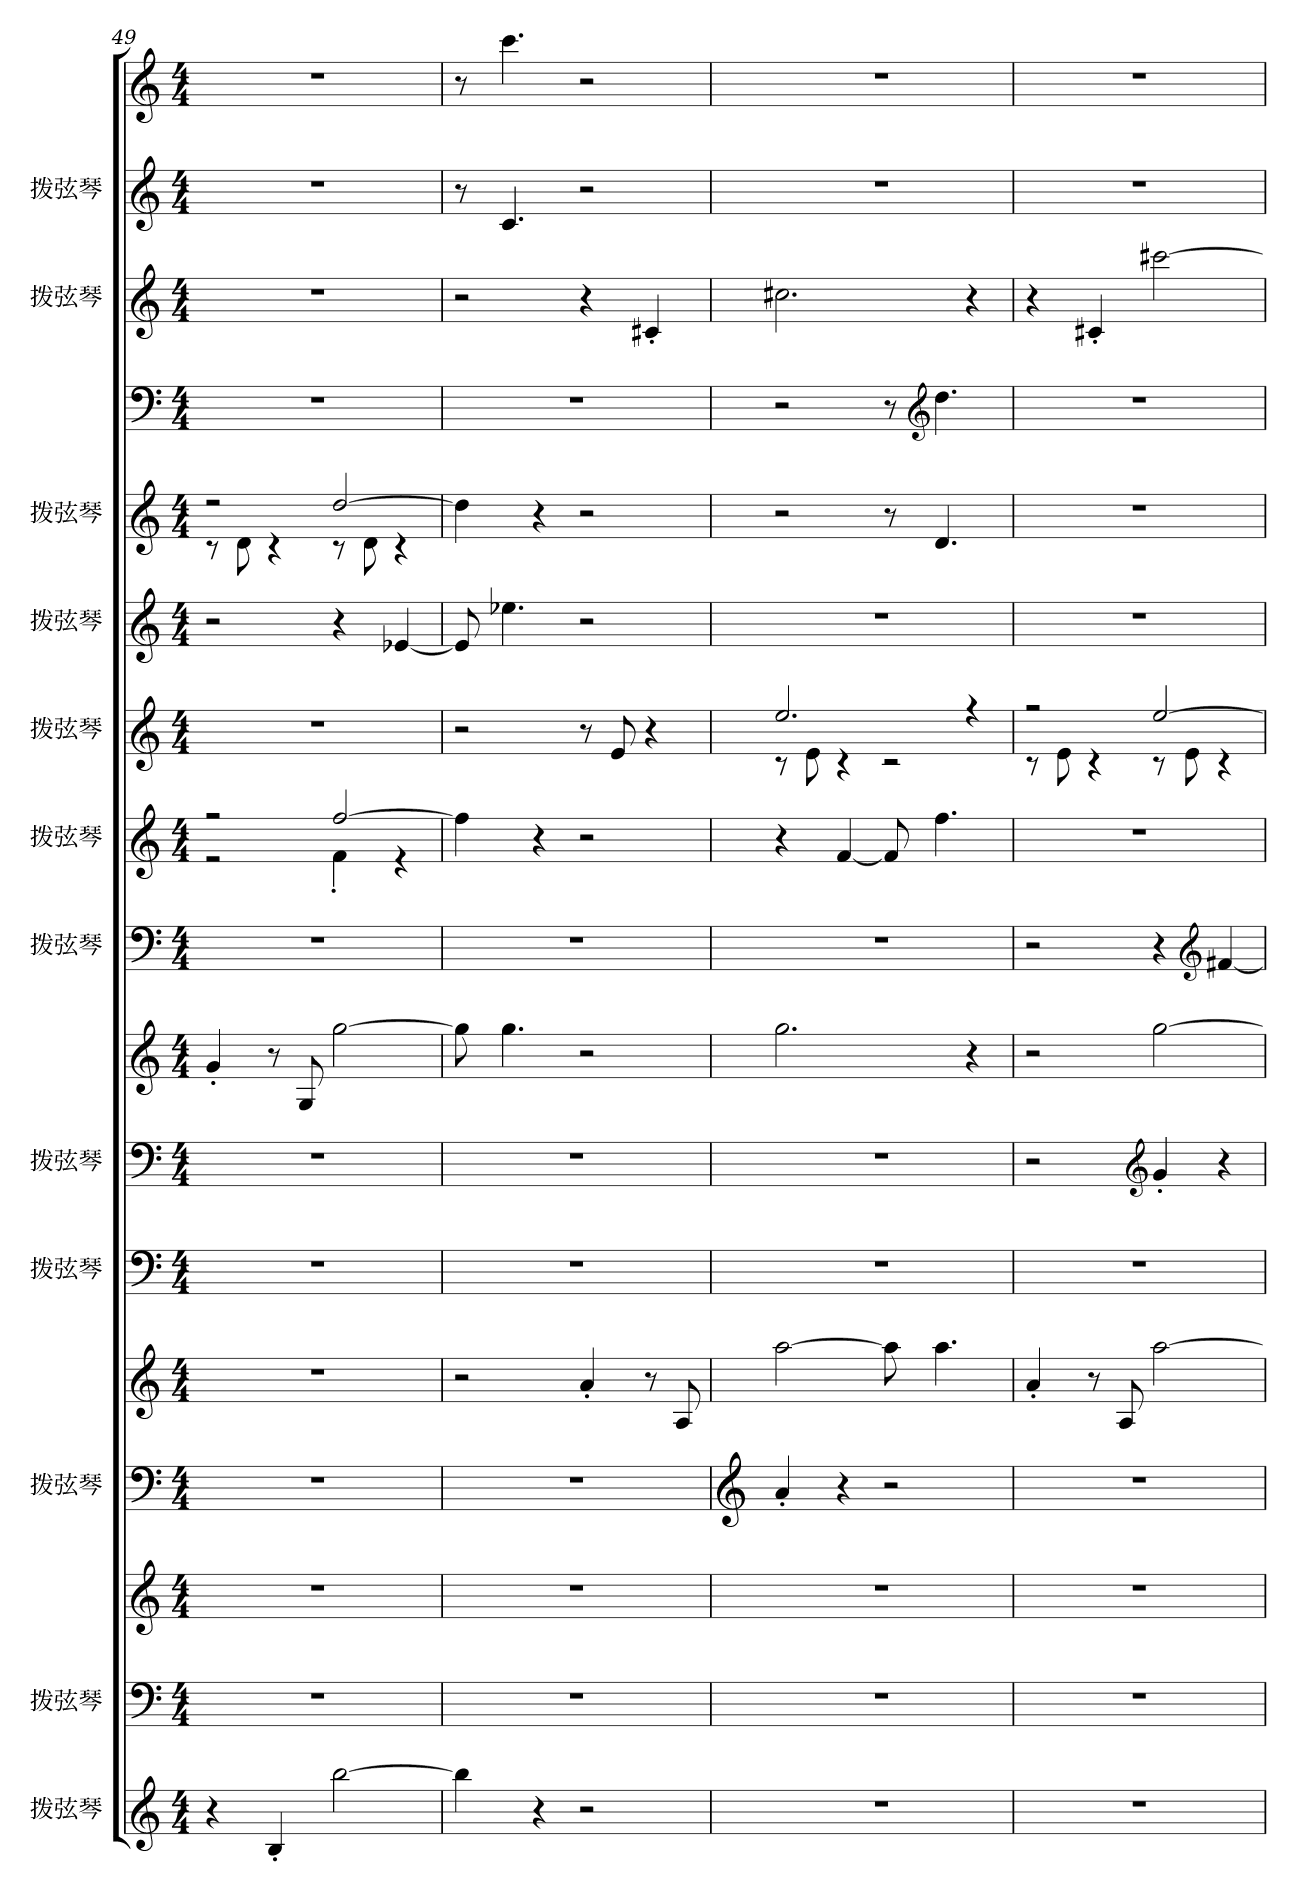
**kern	**kern	**kern	**kern	**kern	**kern	**kern	**kern	**kern	**kern	**kern	**kern	**kern	**kern	**kern	**kern	**kern
*part12	*part11	*part11	*part10	*part10	*part9	*part8	*part8	*part7	*part6	*part5	*part4	*part3	*part3	*part2	*part1	*part1
*staff17	*staff16	*staff15	*staff14	*staff13	*staff12	*staff11	*staff10	*staff9	*staff8	*staff7	*staff6	*staff5	*staff4	*staff3	*staff2	*staff1
*I"拨弦琴	*I"拨弦琴	*	*I"拨弦琴	*	*I"拨弦琴	*I"拨弦琴	*	*I"拨弦琴	*I"拨弦琴	*I"拨弦琴	*I"拨弦琴	*I"拨弦琴	*	*I"拨弦琴	*I"拨弦琴	*
*clefG2	*clefF4	*clefG2	*clefF4	*clefG2	*clefF4	*clefF4	*clefG2	*clefF4	*clefG2	*clefG2	*clefG2	*clefG2	*clefF4	*clefG2	*clefG2	*clefG2
*k[]	*k[]	*k[]	*k[]	*k[]	*k[]	*k[]	*k[]	*k[]	*k[]	*k[]	*k[]	*k[]	*k[]	*k[]	*k[]	*k[]
*M4/4	*M4/4	*M4/4	*M4/4	*M4/4	*M4/4	*M4/4	*M4/4	*M4/4	*M4/4	*M4/4	*M4/4	*M4/4	*M4/4	*M4/4	*M4/4	*M4/4
=49	=49	=49	=49	=49	=49	=49	=49	=49	=49	=49	=49	=49	=49	=49	=49	=49
*	*	*	*	*	*	*	*	*	*^	*	*	*^	*	*	*	*
4r	1r	1r	1r	1r	1r	1r	4g'/	1r	2r	2r	1r	2r	2r	8r	1r	1r	1r	1r
.	.	.	.	.	.	.	.	.	.	.	.	.	.	8d\	.	.	.	.
4B'/	.	.	.	.	.	.	8r	.	.	.	.	.	.	4r	.	.	.	.
.	.	.	.	.	.	.	8G/	.	.	.	.	.	.	.	.	.	.	.
[2bb\	.	.	.	.	.	.	[2gg\	.	[2ff/	4f'\	.	4r	[2dd/	8r	.	.	.	.
.	.	.	.	.	.	.	.	.	.	.	.	.	.	8d\	.	.	.	.
.	.	.	.	.	.	.	.	.	.	4r	.	[4e-X/	.	4r	.	.	.	.
*	*	*	*	*	*	*	*	*	*v	*v	*	*	*v	*v	*	*	*	*
=50	=50	=50	=50	=50	=50	=50	=50	=50	=50	=50	=50	=50	=50	=50	=50	=50
4bb\]	1r	1r	1r	2r	1r	1r	8gg\]	1r	4ff\]	2r	8e-/]	4dd\]	1r	2r	8r	8r
.	.	.	.	.	.	.	4.gg\	.	.	.	4.ee-X\	.	.	.	4.c/	4.ccc\
4r	.	.	.	.	.	.	.	.	4r	.	.	4r	.	.	.	.
2r	.	.	.	4a'/	.	.	2r	.	2r	8r	2r	2r	.	4r	2r	2r
.	.	.	.	.	.	.	.	.	.	8e/	.	.	.	.	.	.
.	.	.	.	8r	.	.	.	.	.	4r	.	.	.	4c#X'/	.	.
.	.	.	.	8A/	.	.	.	.	.	.	.	.	.	.	.	.
=51	=51	=51	=51	=51	=51	=51	=51	=51	=51	=51	=51	=51	=51	=51	=51	=51
*	*	*	*clefG2	*	*	*	*	*	*	*	*	*	*	*	*	*
*	*	*	*	*	*	*	*	*	*	*^	*	*	*	*	*	*
1r	1r	1r	4a'/	[2aa\	1r	1r	2.gg\	1r	4r	2.ee/	8r	1r	2r	2r	2.cc#X\	1r	1r
.	.	.	.	.	.	.	.	.	.	.	8e\	.	.	.	.	.	.
.	.	.	4r	.	.	.	.	.	[4f/	.	4r	.	.	.	.	.	.
.	.	.	2r	8aa\]	.	.	.	.	8f/]	.	2r	.	8r	8r	.	.	.
*	*	*	*	*	*	*	*	*	*	*	*	*	*	*clefG2	*	*	*
.	.	.	.	4.aa\	.	.	.	.	4.ff\	.	.	.	4.d/	4.dd\	.	.	.
.	.	.	.	.	.	.	4r	.	.	4r	.	.	.	.	4r	.	.
!!LO:PB:g=z
=52	=52	=52	=52	=52	=52	=52	=52	=52	=52	=52	=52	=52	=52	=52	=52	=52	=52
1r	1r	1r	1r	4a'/	1r	2r	2r	2r	1r	2r	8r	1r	1r	1r	4r	1r	1r
.	.	.	.	.	.	.	.	.	.	.	8e\	.	.	.	.	.	.
.	.	.	.	8r	.	.	.	.	.	.	4r	.	.	.	4c#X'/	.	.
.	.	.	.	8A/	.	.	.	.	.	.	.	.	.	.	.	.	.
*	*	*	*	*	*	*clefG2	*	*	*	*	*	*	*	*	*	*	*
.	.	.	.	[2aa\	.	4g'/	[2gg\	4r	.	[2ee/	8r	.	.	.	[2ccc#X\	.	.
.	.	.	.	.	.	.	.	.	.	.	8e\	.	.	.	.	.	.
*	*	*	*	*	*	*	*	*clefG2	*	*	*	*	*	*	*	*	*
.	.	.	.	.	.	4r	.	[4f#X/	.	.	4r	.	.	.	.	.	.
*	*	*	*	*	*	*	*	*	*	*v	*v	*	*	*	*	*	*
=	=	=	=	=	=	=	=	=	=	=	=	=	=	=	=	=
*-	*-	*-	*-	*-	*-	*-	*-	*-	*-	*-	*-	*-	*-	*-	*-	*-
